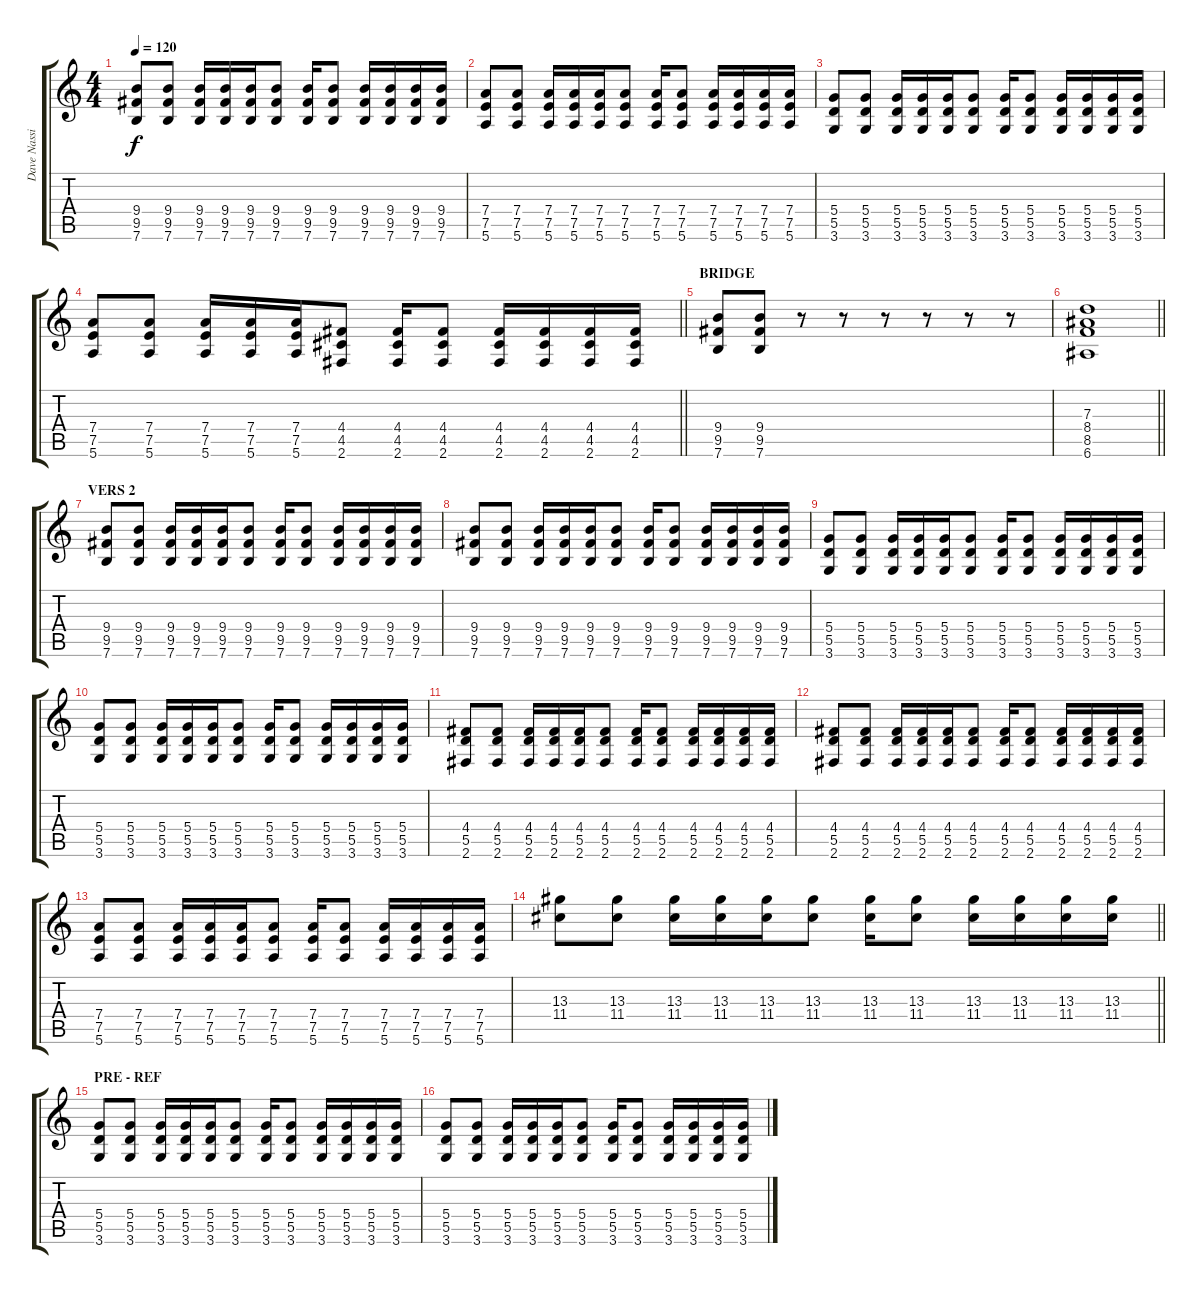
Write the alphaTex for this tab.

\track ("Dave Nassie" "Dave Nassi") {instrument distortionguitar}
\staff {score tabs}
\tuning (E4 B3 G3 D3 A2 E2) {hide}
\ts (4 4)
\tempo 120
\clef g2
\ks c
(9.4 9.5 7.6).8{dy f} (9.4 9.5 7.6).8 (9.4 9.5 7.6).16 (9.4 9.5 7.6).16 (9.4 9.5 7.6).16 (9.4 9.5 7.6).8 (9.4 9.5 7.6).16 (9.4 9.5 7.6).8 (9.4 9.5 7.6).16 (9.4 9.5 7.6).16 (9.4 9.5 7.6).16 (9.4 9.5 7.6).16 |
(7.4 7.5 5.6).8 (7.4 7.5 5.6).8 (7.4 7.5 5.6).16 (7.4 7.5 5.6).16 (7.4 7.5 5.6).16 (7.4 7.5 5.6).8 (7.4 7.5 5.6).16 (7.4 7.5 5.6).8 (7.4 7.5 5.6).16 (7.4 7.5 5.6).16 (7.4 7.5 5.6).16 (7.4 7.5 5.6).16 |
(5.4 5.5 3.6).8 (5.4 5.5 3.6).8 (5.4 5.5 3.6).16 (5.4 5.5 3.6).16 (5.4 5.5 3.6).16 (5.4 5.5 3.6).8 (5.4 5.5 3.6).16 (5.4 5.5 3.6).8 (5.4 5.5 3.6).16 (5.4 5.5 3.6).16 (5.4 5.5 3.6).16 (5.4 5.5 3.6).16 |
\barLineRight lightlight
(7.4 7.5 5.6).8 (7.4 7.5 5.6).8 (7.4 7.5 5.6).16 (7.4 7.5 5.6).16 (7.4 7.5 5.6).16 (4.4 4.5 2.6).8 (4.4 4.5 2.6).16 (4.4 4.5 2.6).8 (4.4 4.5 2.6).16 (4.4 4.5 2.6).16 (4.4 4.5 2.6).16 (4.4 4.5 2.6).16 |
\section ("" "BRIDGE")
(9.4 9.5 7.6).8 (9.4 9.5 7.6).8 r.8 r.8 r.8 r.8 r.8 r.8 |
\barLineRight lightlight
(7.3 8.4 8.5 6.6).1 |
\section ("" "VERS 2")
(9.4 9.5 7.6).8 (9.4 9.5 7.6).8 (9.4 9.5 7.6).16 (9.4 9.5 7.6).16 (9.4 9.5 7.6).16 (9.4 9.5 7.6).8 (9.4 9.5 7.6).16 (9.4 9.5 7.6).8 (9.4 9.5 7.6).16 (9.4 9.5 7.6).16 (9.4 9.5 7.6).16 (9.4 9.5 7.6).16 |
(9.4 9.5 7.6).8 (9.4 9.5 7.6).8 (9.4 9.5 7.6).16 (9.4 9.5 7.6).16 (9.4 9.5 7.6).16 (9.4 9.5 7.6).8 (9.4 9.5 7.6).16 (9.4 9.5 7.6).8 (9.4 9.5 7.6).16 (9.4 9.5 7.6).16 (9.4 9.5 7.6).16 (9.4 9.5 7.6).16 |
(5.4 5.5 3.6).8 (5.4 5.5 3.6).8 (5.4 5.5 3.6).16 (5.4 5.5 3.6).16 (5.4 5.5 3.6).16 (5.4 5.5 3.6).8 (5.4 5.5 3.6).16 (5.4 5.5 3.6).8 (5.4 5.5 3.6).16 (5.4 5.5 3.6).16 (5.4 5.5 3.6).16 (5.4 5.5 3.6).16 |
(5.4 5.5 3.6).8 (5.4 5.5 3.6).8 (5.4 5.5 3.6).16 (5.4 5.5 3.6).16 (5.4 5.5 3.6).16 (5.4 5.5 3.6).8 (5.4 5.5 3.6).16 (5.4 5.5 3.6).8 (5.4 5.5 3.6).16 (5.4 5.5 3.6).16 (5.4 5.5 3.6).16 (5.4 5.5 3.6).16 |
(4.4 5.5 2.6).8 (4.4 5.5 2.6).8 (4.4 5.5 2.6).16 (4.4 5.5 2.6).16 (4.4 5.5 2.6).16 (4.4 5.5 2.6).8 (4.4 5.5 2.6).16 (4.4 5.5 2.6).8 (4.4 5.5 2.6).16 (4.4 5.5 2.6).16 (4.4 5.5 2.6).16 (4.4 5.5 2.6).16 |
(4.4 5.5 2.6).8 (4.4 5.5 2.6).8 (4.4 5.5 2.6).16 (4.4 5.5 2.6).16 (4.4 5.5 2.6).16 (4.4 5.5 2.6).8 (4.4 5.5 2.6).16 (4.4 5.5 2.6).8 (4.4 5.5 2.6).16 (4.4 5.5 2.6).16 (4.4 5.5 2.6).16 (4.4 5.5 2.6).16 |
(7.4 7.5 5.6).8 (7.4 7.5 5.6).8 (7.4 7.5 5.6).16 (7.4 7.5 5.6).16 (7.4 7.5 5.6).16 (7.4 7.5 5.6).8 (7.4 7.5 5.6).16 (7.4 7.5 5.6).8 (7.4 7.5 5.6).16 (7.4 7.5 5.6).16 (7.4 7.5 5.6).16 (7.4 7.5 5.6).16 |
\barLineRight lightlight
(13.3 11.4).8 (13.3 11.4).8 (13.3 11.4).16 (13.3 11.4).16 (13.3 11.4).16 (13.3 11.4).8 (13.3 11.4).16 (13.3 11.4).8 (13.3 11.4).16 (13.3 11.4).16 (13.3 11.4).16 (13.3 11.4).16 |
\section ("" "PRE - REF")
(5.4 5.5 3.6).8 (5.4 5.5 3.6).8 (5.4 5.5 3.6).16 (5.4 5.5 3.6).16 (5.4 5.5 3.6).16 (5.4 5.5 3.6).8 (5.4 5.5 3.6).16 (5.4 5.5 3.6).8 (5.4 5.5 3.6).16 (5.4 5.5 3.6).16 (5.4 5.5 3.6).16 (5.4 5.5 3.6).16 |
(5.4 5.5 3.6).8 (5.4 5.5 3.6).8 (5.4 5.5 3.6).16 (5.4 5.5 3.6).16 (5.4 5.5 3.6).16 (5.4 5.5 3.6).8 (5.4 5.5 3.6).16 (5.4 5.5 3.6).8 (5.4 5.5 3.6).16 (5.4 5.5 3.6).16 (5.4 5.5 3.6).16 (5.4 5.5 3.6).16
